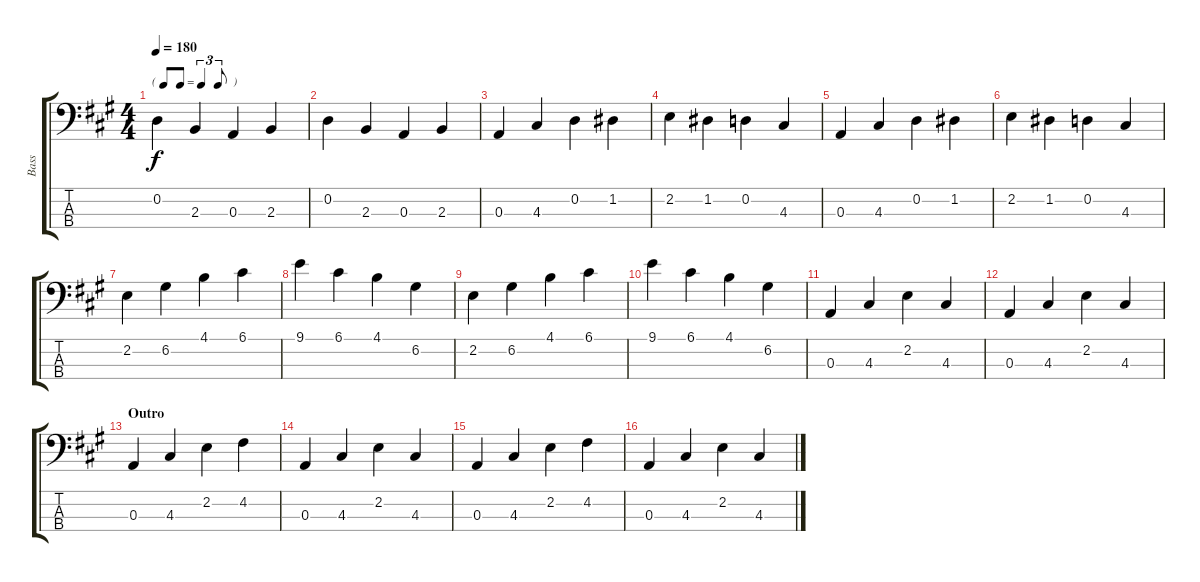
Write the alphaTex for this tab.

\track ("Bass" "Bass") {instrument electricbassfinger}
\staff {score tabs}
\tuning (G2 D2 A1 E1) {hide}
\ts (4 4)
\tf triplet8th
\tempo 180
\clef f4
\ks a
0.2.4{dy f} 2.3.4 0.3.4 2.3.4 |
0.2.4 2.3.4 0.3.4 2.3.4 |
0.3.4 4.3.4 0.2.4 1.2.4 |
2.2.4 1.2.4 0.2.4 4.3.4 |
0.3.4 4.3.4 0.2.4 1.2.4 |
2.2.4 1.2.4 0.2.4 4.3.4 |
2.2.4 6.2.4 4.1.4 6.1.4 |
9.1.4 6.1.4 4.1.4 6.2.4 |
2.2.4 6.2.4 4.1.4 6.1.4 |
9.1.4 6.1.4 4.1.4 6.2.4 |
0.3.4 4.3.4 2.2.4 4.3.4 |
0.3.4 4.3.4 2.2.4 4.3.4 |
\section ("" "Outro")
0.3.4 4.3.4 2.2.4 4.2.4 |
0.3.4 4.3.4 2.2.4 4.3.4 |
0.3.4 4.3.4 2.2.4 4.2.4 |
0.3.4 4.3.4 2.2.4 4.3.4
